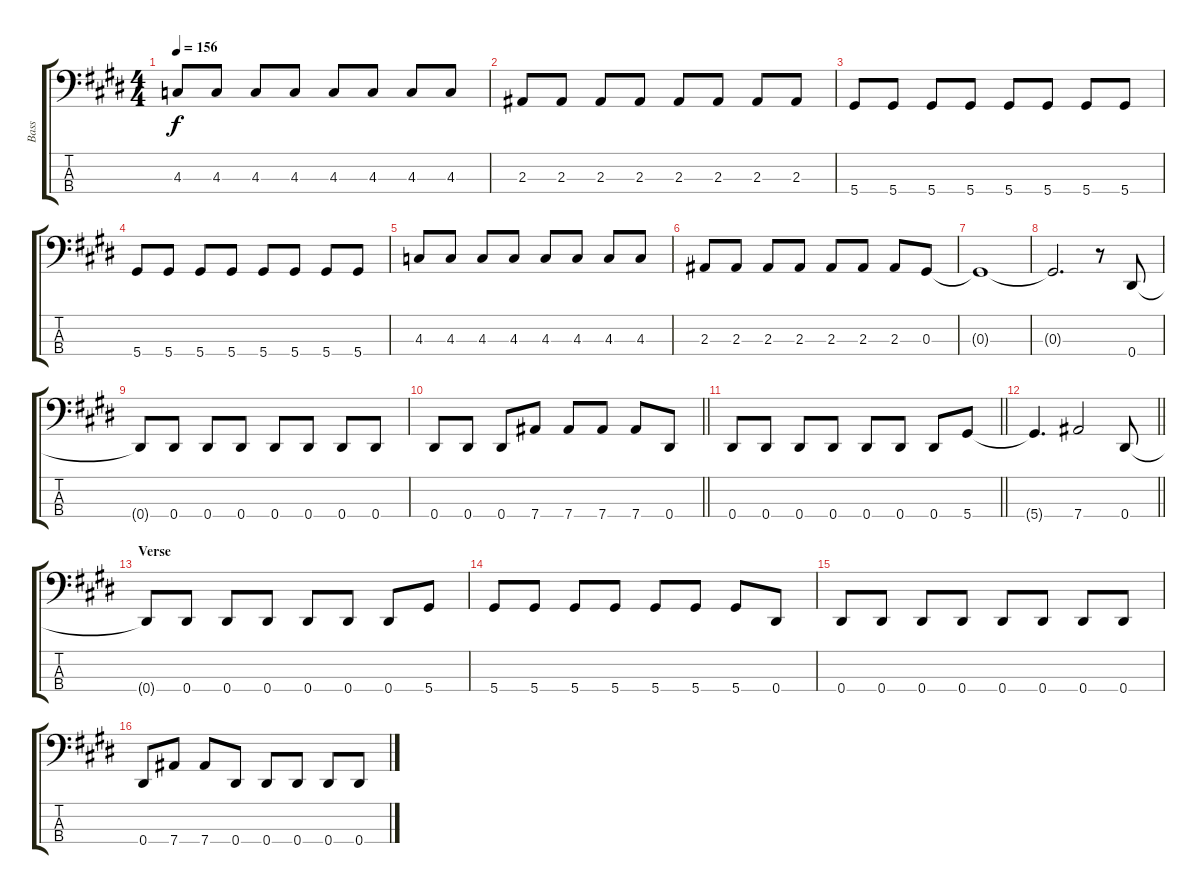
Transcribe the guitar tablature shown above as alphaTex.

\track ("Bass" "Bass") {instrument electricbassfinger}
\staff {score tabs}
\tuning (Gb2 Db2 Ab1 Eb1) {hide}
\ts (4 4)
\tempo 156
\clef f4
\ks c#minor
4.3.8{dy f} 4.3.8 4.3.8 4.3.8 4.3.8 4.3.8 4.3.8 4.3.8 |
\ks e
2.3.8 2.3.8 2.3.8 2.3.8 2.3.8 2.3.8 2.3.8 2.3.8 |
\ks c#minor
5.4.8 5.4.8 5.4.8 5.4.8 5.4.8 5.4.8 5.4.8 5.4.8 |
5.4.8 5.4.8 5.4.8 5.4.8 5.4.8 5.4.8 5.4.8 5.4.8 |
4.3.8 4.3.8 4.3.8 4.3.8 4.3.8 4.3.8 4.3.8 4.3.8 |
\ks e
2.3.8 2.3.8 2.3.8 2.3.8 2.3.8 2.3.8 2.3.8 0.3.8 |
\ks c#minor
0.3{t}.1 |
\ks e
0.3{t}.2{d} r.8 0.4.8 |
\ks c#minor
0.4{t}.8 0.4.8 0.4.8 0.4.8 0.4.8 0.4.8 0.4.8 0.4.8 |
\barLineRight lightlight
0.4.8 0.4.8 0.4.8 7.4.8 7.4.8 7.4.8 7.4.8 0.4.8 |
\barLineRight lightlight
0.4.8 0.4.8 0.4.8 0.4.8 0.4.8 0.4.8 0.4.8 5.4.8 |
\barLineRight lightlight
\ks e
5.4{t}.4{d} 7.4.2 0.4.8 |
\section ("" "Verse")
0.4{t}.8 0.4.8 0.4.8 0.4.8 0.4.8 0.4.8 0.4.8 5.4.8 |
\ks c#minor
5.4.8 5.4.8 5.4.8 5.4.8 5.4.8 5.4.8 5.4.8 0.4.8 |
0.4.8 0.4.8 0.4.8 0.4.8 0.4.8 0.4.8 0.4.8 0.4.8 |
0.4.8 7.4.8 7.4.8 0.4.8 0.4.8 0.4.8 0.4.8 0.4.8
